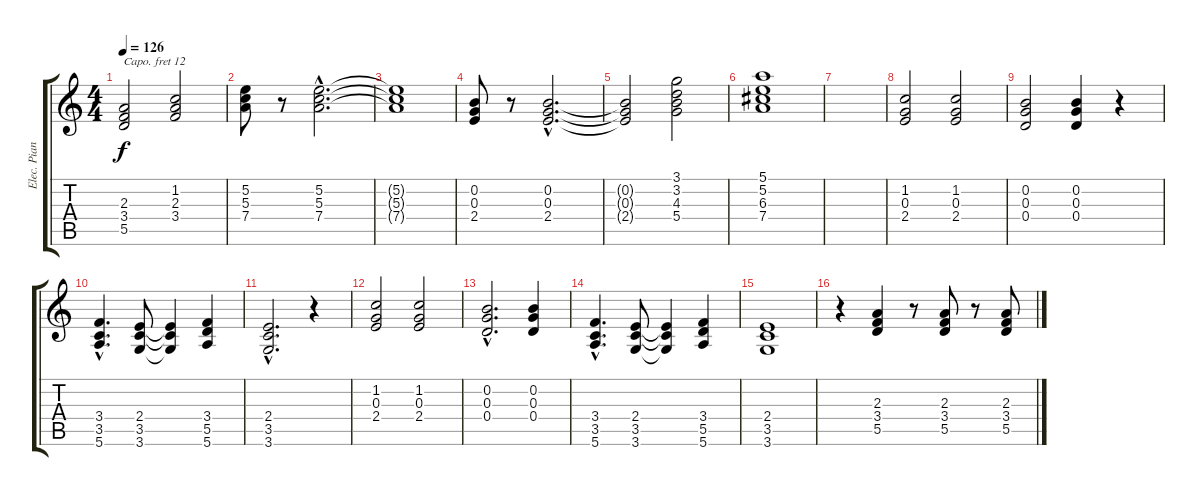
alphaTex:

\track ("Elec. Piano (Right Hand)" "Elec. Pian") {instrument electricgrandpiano}
\staff {score tabs}
\capo 12
\tuning (E4 B3 G3 D3 A2 E2) {hide}
\ts (4 4)
\tempo 126
\clef g2
\ks c
(2.3{t} 3.4{t} 5.5{t}).2{dy f} (1.2 2.3 3.4).2 |
(5.2 5.3 7.4).8 r.8 (5.2{hac} 5.3{hac} 7.4{hac}).2{d} |
(5.2{t} 5.3{t} 7.4{t}).1 |
(0.2 0.3 2.4).8 r.8 (0.2{hac} 0.3{hac} 2.4{hac}).2{d} |
(0.2{t} 0.3{t} 2.4{t}).2 (3.1 3.2 4.3 5.4).2 |
(5.1 5.2 6.3 7.4).1 |
|
(1.2 0.3 2.4).2 (1.2 0.3 2.4).2 |
(0.2 0.3 0.4).2 (0.2 0.3 0.4).4 r.4 |
(3.4{hac} 3.5{hac} 5.6{hac}).4{d} (2.4 3.5 3.6).8 (2.4{t} 3.5{t} 3.6{t}).4 (3.4 5.5 5.6).4 |
(2.4{hac} 3.5{hac} 3.6{hac}).2{d} r.4 |
(1.2 0.3 2.4).2 (1.2 0.3 2.4).2 |
(0.2{hac} 0.3{hac} 0.4{hac}).2{d} (0.2 0.3 0.4).4 |
(3.4{hac} 3.5{hac} 5.6{hac}).4{d} (2.4 3.5 3.6).8 (2.4{t} 3.5{t} 3.6{t}).4 (3.4 5.5 5.6).4 |
(2.4 3.5 3.6).1 |
r.4 (2.3 3.4 5.5).4 r.8 (2.3 3.4 5.5).8 r.8 (2.3 3.4 5.5).8
